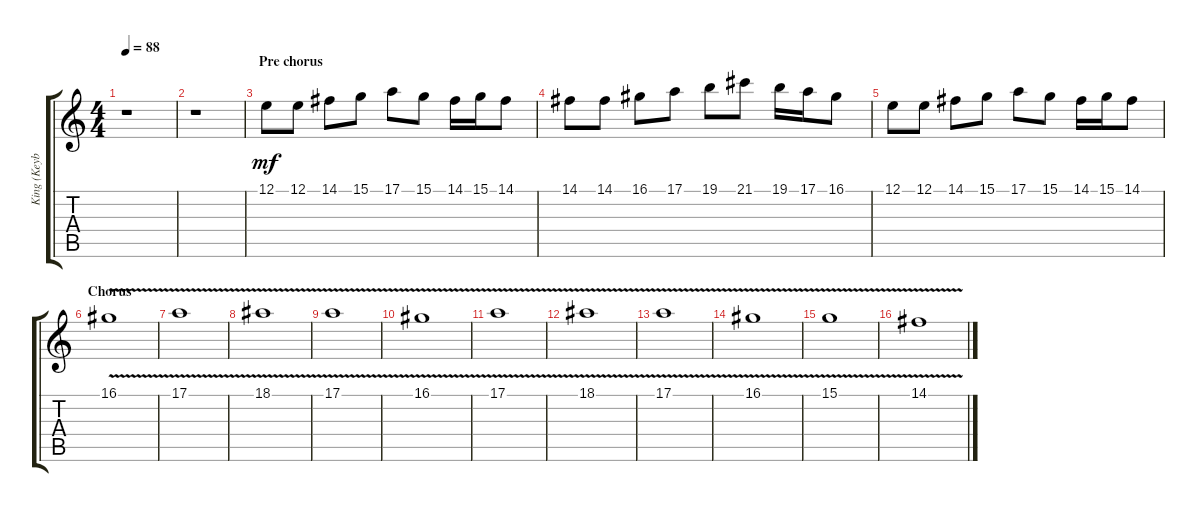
\track ("King (KeybMid)" "King (Keyb") {instrument stringensemble1}
\staff {score tabs}
\tuning (E4 B3 G3 D3 A2 E2) {hide}
\ts (4 4)
\tempo 88
\clef g2
\ks c
r.1{dy mf} |
r.1 |
\section ("" "Pre chorus")
12.1.8 12.1.8 14.1.8 15.1.8 17.1.8 15.1.8 14.1.16 15.1.16 14.1.8 |
14.1.8 14.1.8 16.1.8 17.1.8 19.1.8 21.1.8 19.1.16 17.1.16 16.1.8 |
12.1.8 12.1.8 14.1.8 15.1.8 17.1.8 15.1.8 14.1.16 15.1.16 14.1.8 |
\section ("" "Chorus")
16.1{v}.1 |
17.1{v}.1 |
18.1{v}.1 |
17.1{v}.1 |
16.1{v}.1 |
17.1{v}.1 |
18.1{v}.1 |
17.1{v}.1 |
16.1{v}.1 |
15.1{v}.1 |
14.1{v}.1
